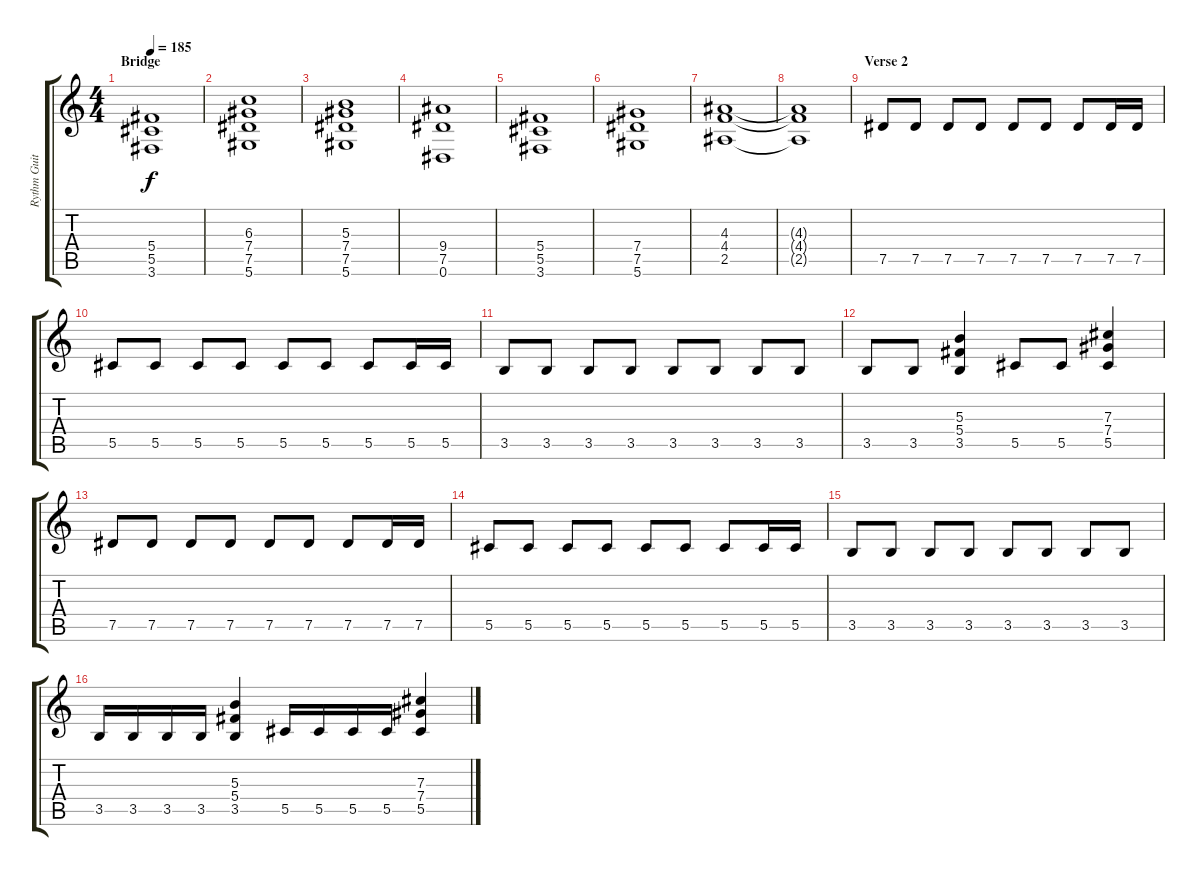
\track ("Rythm Guitar 1 - Kai Hansen" "Rythm Guit") {instrument distortionguitar}
\staff {score tabs}
\tuning (Eb4 Bb3 Gb3 Db3 Ab2 Eb2) {hide}
\ts (4 4)
\section ("" "Bridge")
\tempo 185
\clef g2
\ks c
(5.4 5.5 3.6).1{dy f} |
(6.3 7.4 7.5 5.6).1 |
(5.3 7.4 7.5 5.6).1 |
(9.4 7.5 0.6).1 |
(5.4 5.5 3.6).1 |
(7.4 7.5 5.6).1 |
(4.3 4.4 2.5).1 |
(4.3{t} 4.4{t} 2.5{t}).1 |
\section ("" "Verse 2")
7.5.8 7.5.8 7.5.8 7.5.8 7.5.8 7.5.8 7.5.8 7.5.16 7.5.16 |
5.5.8 5.5.8 5.5.8 5.5.8 5.5.8 5.5.8 5.5.8 5.5.16 5.5.16 |
3.5.8 3.5.8 3.5.8 3.5.8 3.5.8 3.5.8 3.5.8 3.5.8 |
3.5.8 3.5.8 (5.3 5.4 3.5).4 5.5.8 5.5.8 (7.3 7.4 5.5).4 |
7.5.8 7.5.8 7.5.8 7.5.8 7.5.8 7.5.8 7.5.8 7.5.16 7.5.16 |
5.5.8 5.5.8 5.5.8 5.5.8 5.5.8 5.5.8 5.5.8 5.5.16 5.5.16 |
3.5.8 3.5.8 3.5.8 3.5.8 3.5.8 3.5.8 3.5.8 3.5.8 |
3.5.16 3.5.16 3.5.16 3.5.16 (5.3 5.4 3.5).4 5.5.16 5.5.16 5.5.16 5.5.16 (7.3 7.4 5.5).4
